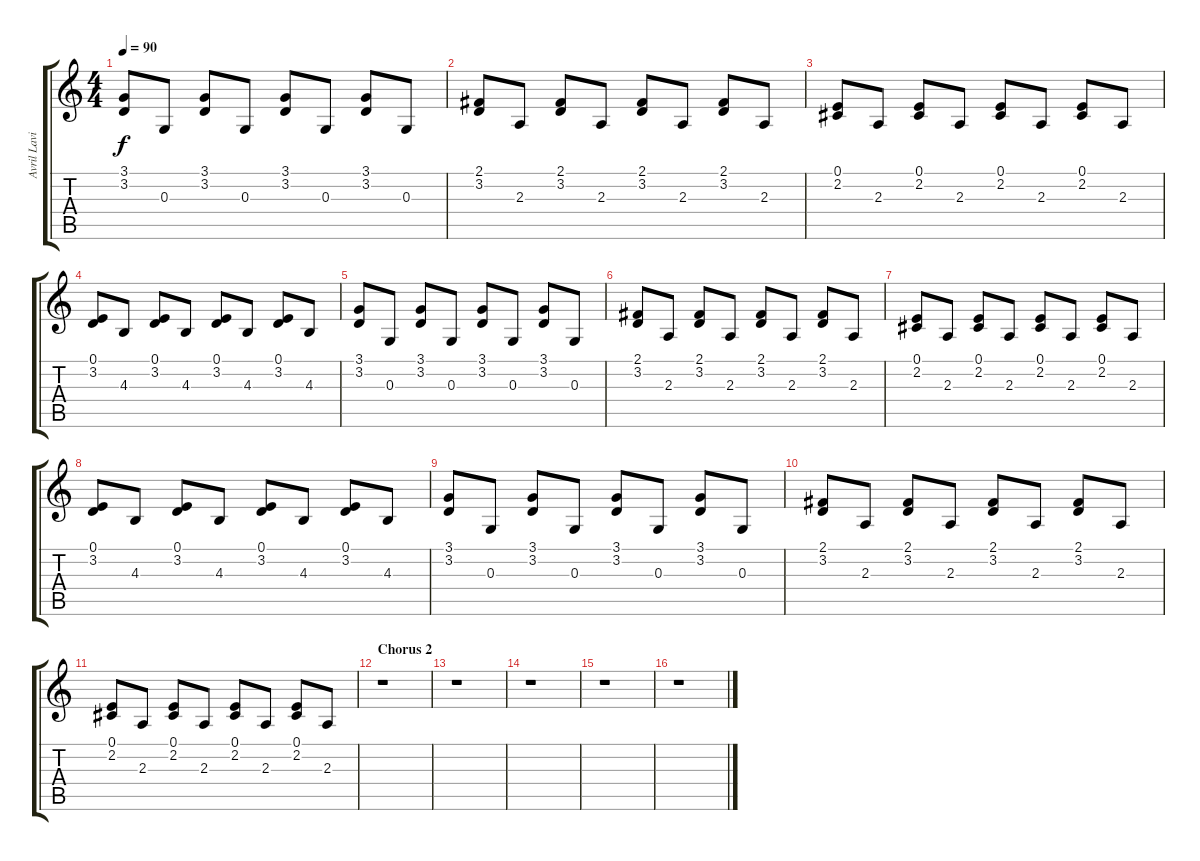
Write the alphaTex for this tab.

\track ("Avril Lavigne - Piano" "Avril Lavi") {instrument acousticgrandpiano}
\staff {score tabs}
\tuning (E4 B3 G3 D3 A2 E2) {hide}
\ts (4 4)
\tempo 90
\clef g2
\ks c
(3.1 3.2).8{dy f} 0.3.8 (3.1 3.2).8 0.3.8 (3.1 3.2).8 0.3.8 (3.1 3.2).8 0.3.8 |
(2.1 3.2).8 2.3.8 (2.1 3.2).8 2.3.8 (2.1 3.2).8 2.3.8 (2.1 3.2).8 2.3.8 |
(0.1 2.2).8 2.3.8 (0.1 2.2).8 2.3.8 (0.1 2.2).8 2.3.8 (0.1 2.2).8 2.3.8 |
(0.1 3.2).8 4.3.8 (0.1 3.2).8 4.3.8 (0.1 3.2).8 4.3.8 (0.1 3.2).8 4.3.8 |
(3.1 3.2).8 0.3.8 (3.1 3.2).8 0.3.8 (3.1 3.2).8 0.3.8 (3.1 3.2).8 0.3.8 |
(2.1 3.2).8 2.3.8 (2.1 3.2).8 2.3.8 (2.1 3.2).8 2.3.8 (2.1 3.2).8 2.3.8 |
(0.1 2.2).8 2.3.8 (0.1 2.2).8 2.3.8 (0.1 2.2).8 2.3.8 (0.1 2.2).8 2.3.8 |
(0.1 3.2).8 4.3.8 (0.1 3.2).8 4.3.8 (0.1 3.2).8 4.3.8 (0.1 3.2).8 4.3.8 |
(3.1 3.2).8 0.3.8 (3.1 3.2).8 0.3.8 (3.1 3.2).8 0.3.8 (3.1 3.2).8 0.3.8 |
(2.1 3.2).8 2.3.8 (2.1 3.2).8 2.3.8 (2.1 3.2).8 2.3.8 (2.1 3.2).8 2.3.8 |
(0.1 2.2).8 2.3.8 (0.1 2.2).8 2.3.8 (0.1 2.2).8 2.3.8 (0.1 2.2).8 2.3.8 |
\section ("" "Chorus 2")
r.1 |
r.1 |
r.1 |
r.1 |
r.1
